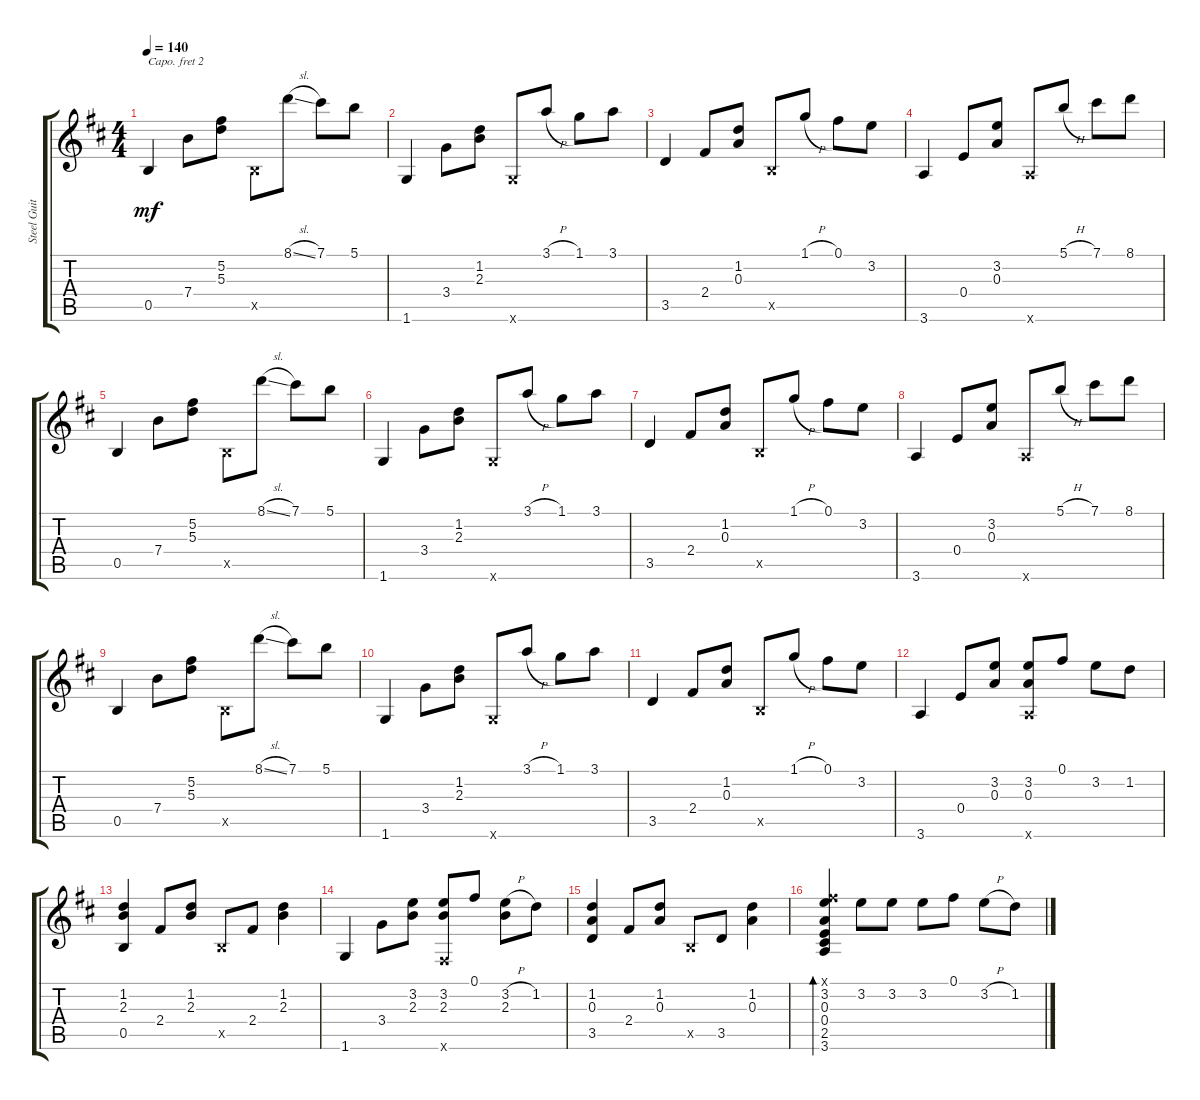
\track ("Steel Guitar" "Steel Guit") {instrument acousticguitarsteel}
\staff {score tabs}
\capo 2
\tuning (E4 B3 G3 D3 A2 E2) {hide}
\ts (4 4)
\tempo 140
\clef g2
\ks d
0.5.4{dy mf} 7.4.8 (5.2 5.3).8 0.5{x}.8 8.1{sl}.8 7.1.8 5.1.8 |
1.6.4 3.4.8 (1.2 2.3).8 1.6{x}.8 3.1{h}.8 1.1.8 3.1.8 |
3.5.4 2.4.8 (1.2 0.3).8 0.5{x}.8 1.1{h}.8 0.1.8 3.2.8 |
3.6.4 0.4.8 (3.2 0.3).8 3.6{x}.8 5.1{h}.8 7.1.8 8.1.8 |
0.5.4 7.4.8 (5.2 5.3).8 0.5{x}.8 8.1{sl}.8 7.1.8 5.1.8 |
1.6.4 3.4.8 (1.2 2.3).8 1.6{x}.8 3.1{h}.8 1.1.8 3.1.8 |
3.5.4 2.4.8 (1.2 0.3).8 0.5{x}.8 1.1{h}.8 0.1.8 3.2.8 |
3.6.4 0.4.8 (3.2 0.3).8 3.6{x}.8 5.1{h}.8 7.1.8 8.1.8 |
0.5.4 7.4.8 (5.2 5.3).8 0.5{x}.8 8.1{sl}.8 7.1.8 5.1.8 |
1.6.4 3.4.8 (1.2 2.3).8 1.6{x}.8 3.1{h}.8 1.1.8 3.1.8 |
3.5.4 2.4.8 (1.2 0.3).8 0.5{x}.8 1.1{h}.8 0.1.8 3.2.8 |
3.6.4 0.4.8 (3.2 0.3).8 (3.2 0.3 3.6{x}).8 0.1.8 3.2.8 1.2.8 |
(1.2 2.3 0.5).4 2.4.8 (1.2 2.3).8 0.5{x}.8 2.4.8 (1.2 2.3).4 |
1.6.4 3.4.8 (3.2 2.3).8 (3.2 2.3 0.6{x}).8 0.1.8 (3.2{h} 2.3).8 1.2.8 |
(1.2 0.3 3.5).4 2.4.8 (1.2 0.3).8 0.5{x}.8 3.5.8 (1.2 0.3).4 |
(0.1{x} 3.2 0.3 0.4 2.5 3.6).4{bd 30} 3.2.8 3.2.8 3.2.8 0.1.8 3.2{h}.8 1.2.8
